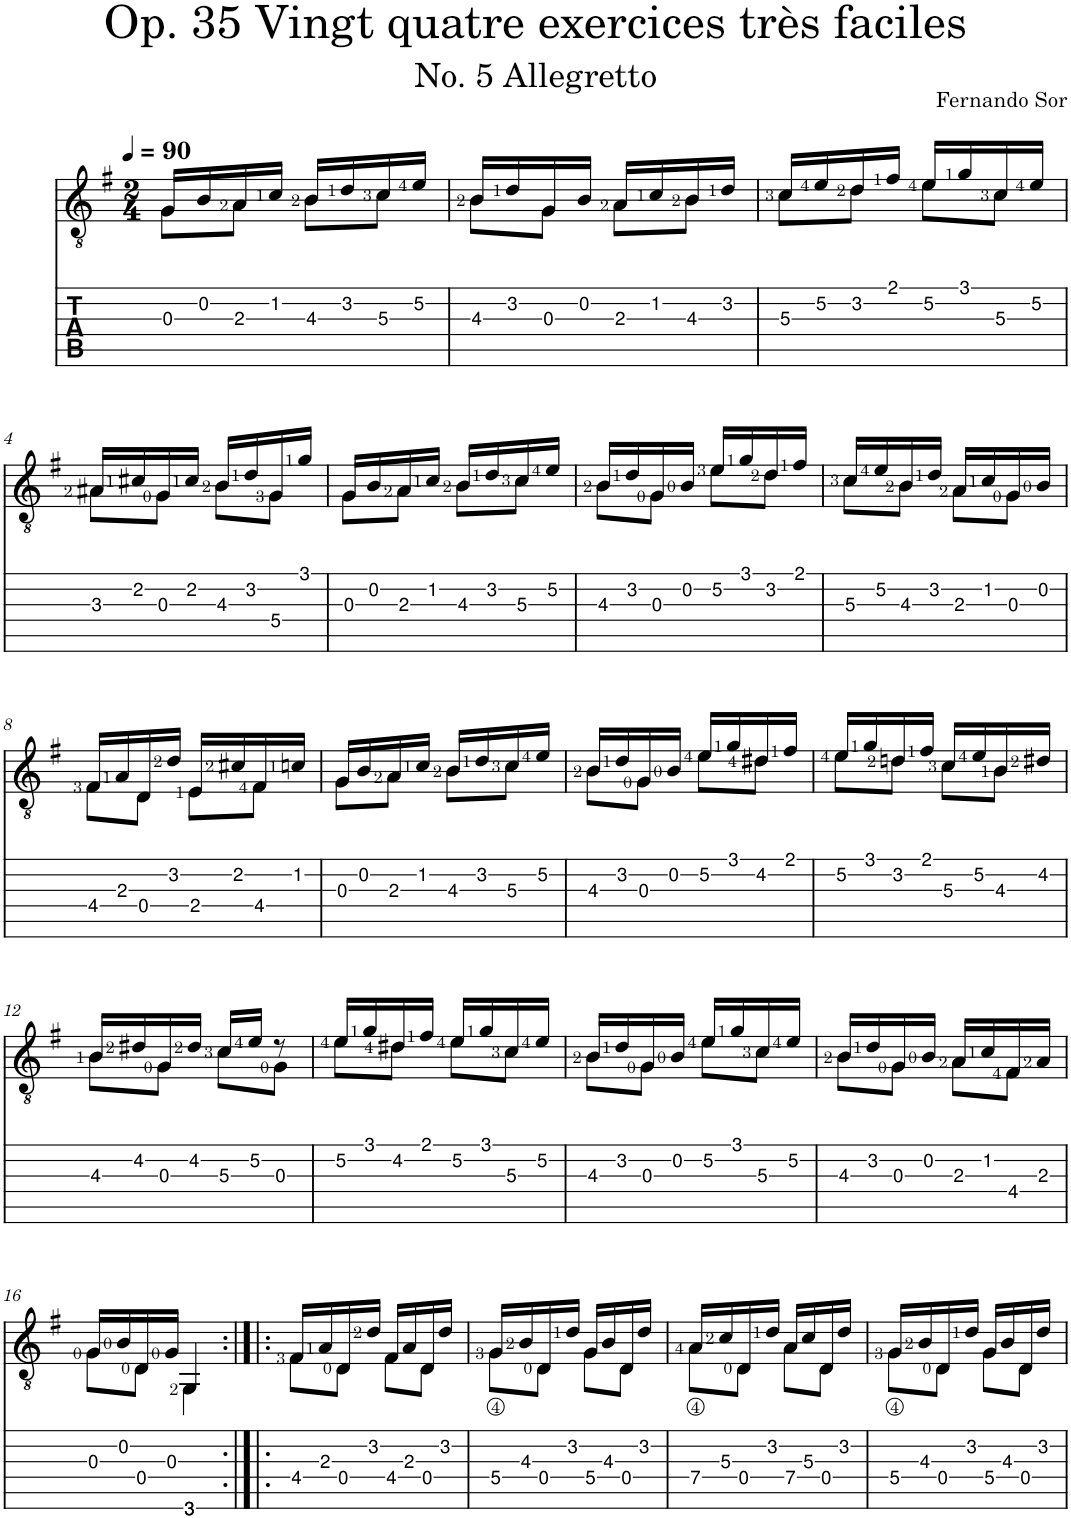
**kern	**kern
*part1	*part1
*staff2	*staff1
*I"Classical Guitar	*
*stria6	*
*	*clefGv2
*k[f#]	*k[f#]
*G:	*G:
*M2/4	*M2/4
*MM90	*MM90
=1	=1
*^	*^
16GLL	8GL	16G/LL	8G\L
16BJ	.	16B/	.
16AL	8AJ	16A/	8A\J
16cJJ	.	16c/JJ	.
16BLL	8BL	16B/LL	8B\L
16dJ	.	16d/	.
16cL	8cJ	16c/	8c\J
16eJJ	.	16e/JJ	.
=2	=2	=2	=2
16BLL	8BL	16B/LL	8B\L
16dJ	.	16d/	.
16GL	8GJ	16G/	8G\J
16BJJ	.	16B/JJ	.
16ALL	8AL	16A/LL	8A\L
16cJ	.	16c/	.
16BL	8BJ	16B/	8B\J
16dJJ	.	16d/JJ	.
=3	=3	=3	=3
16cLL	8cL	16c/LL	8c\L
16eJ	.	16e/	.
16dL	8dJ	16d/	8d\J
16f#JJ	.	16f#/JJ	.
16eLL	8eL	16e/LL	8e\L
16gJ	.	16g/	.
16cL	8cJ	16c/	8c\J
16eJJ	.	16e/JJ	.
!!LO:LB:g=z	!!
=4	=4	=4	=4
16A#XLL	8A#L	16A#X/LL	8A#\L
16c#XJ	.	16c#X/	.
16GL	8GJ	16G/	8G\J
16c#JJ	.	16c#/JJ	.
16BLL	8BL	16B/LL	8B\L
16dJ	.	16d/	.
16GL	8GJ	16G/	8G\J
16gJJ	.	16g/JJ	.
=5	=5	=5	=5
16GLL	8GL	16G/LL	8G\L
16BJ	.	16B/	.
16AL	8AJ	16A/	8A\J
16cJJ	.	16c/JJ	.
16BLL	8BL	16B/LL	8B\L
16dJ	.	16d/	.
16cL	8cJ	16c/	8c\J
16eJJ	.	16e/JJ	.
=6	=6	=6	=6
16BLL	8BL	16B/LL	8B\L
16dJ	.	16d/	.
16GL	8GJ	16G/	8G\J
16BJJ	.	16B/JJ	.
16eLL	8eL	16e/LL	8e\L
16gJ	.	16g/	.
16dL	8dJ	16d/	8d\J
16f#JJ	.	16f#/JJ	.
=7	=7	=7	=7
16cLL	8cL	16c/LL	8c\L
16eJ	.	16e/	.
16BL	8BJ	16B/	8B\J
16dJJ	.	16d/JJ	.
16ALL	8AL	16A/LL	8A\L
16cJ	.	16c/	.
16GL	8GJ	16G/	8G\J
16BJJ	.	16B/JJ	.
!!LO:LB:g=z	!!
=8	=8	=8	=8
16F#LL	8F#L	16F#/LL	8F#\L
16AJ	.	16A/	.
16DL	8DJ	16D/	8D\J
16dJJ	.	16d/JJ	.
16ELL	8EL	16E/LL	8E\L
16c#XJ	.	16c#X/	.
16F#L	8F#J	16F#/	8F#\J
16cnJJ	.	16cn/JJ	.
=9	=9	=9	=9
16GLL	8GL	16G/LL	8G\L
16BJ	.	16B/	.
16AL	8AJ	16A/	8A\J
16cJJ	.	16c/JJ	.
16BLL	8BL	16B/LL	8B\L
16dJ	.	16d/	.
16cL	8cJ	16c/	8c\J
16eJJ	.	16e/JJ	.
=10	=10	=10	=10
16BLL	8BL	16B/LL	8B\L
16dJ	.	16d/	.
16GL	8GJ	16G/	8G\J
16BJJ	.	16B/JJ	.
16eLL	8eL	16e/LL	8e\L
16gJ	.	16g/	.
16d#XL	8d#J	16d#X/	8d#\J
16f#JJ	.	16f#/JJ	.
=11	=11	=11	=11
16eLL	8eL	16e/LL	8e\L
16gJ	.	16g/	.
16dnL	8dJ	16dn/	8d\J
16f#JJ	.	16f#/JJ	.
16cLL	8cL	16c/LL	8c\L
16eJ	.	16e/	.
16BL	8BJ	16B/	8B\J
16d#XJJ	.	16d#X/JJ	.
!!LO:LB:g=z	!!
=12	=12	=12	=12
16BLL	8BL	16B/LL	8B\L
16d#XJ	.	16d#X/	.
16GL	8GJ	16G/	8G\J
16d#JJ	.	16d#/JJ	.
16cLL	8cL	16c/LL	8c\L
16eJJ	.	16e/JJ	.
8r	8GJ	8r	8G\J
=13	=13	=13	=13
16eLL	8eL	16e/LL	8e\L
16gJ	.	16g/	.
16d#XL	8d#J	16d#X/	8d#\J
16f#JJ	.	16f#/JJ	.
16eLL	8eL	16e/LL	8e\L
16gJ	.	16g/	.
16cL	8cJ	16c/	8c\J
16eJJ	.	16e/JJ	.
=14	=14	=14	=14
16BLL	8BL	16B/LL	8B\L
16dJ	.	16d/	.
16GL	8GJ	16G/	8G\J
16BJJ	.	16B/JJ	.
16eLL	8eL	16e/LL	8e\L
16gJ	.	16g/	.
16cL	8cJ	16c/	8c\J
16eJJ	.	16e/JJ	.
=15	=15	=15	=15
16BLL	8BL	16B/LL	8B\L
16dJ	.	16d/	.
16GL	8GJ	16G/	8G\J
16BJJ	.	16B/JJ	.
16ALL	8AL	16A/LL	8A\L
16cJ	.	16c/	.
16F#L	8F#J	16F#/	8F#\J
16AJJ	.	16A/JJ	.
!!LO:LB:g=z	!!
=16	=16	=16	=16
16GLL	8GL	16G/LL	8G\L
16BJ	.	16B/	.
16DL	8DJ	16D/	8D\J
16GJJ	.	16G/JJ	.
4GG	4GG	4GG/	4GG\
=17:|!|:	=17:|!|:	=17:|!|:	=17:|!|:
16F#LL	8F#L	16F#/LL	8F#\L
16AJ	.	16A/	.
16DL	8DJ	16D/	8D\J
16dJJ	.	16d/JJ	.
16F#LL	8F#L	16F#/LL	8F#\L
16AJ	.	16A/	.
16DL	8DJ	16D/	8D\J
16dJJ	.	16d/JJ	.
=18	=18	=18	=18
16G<LL	8GL	16G</LL	8G\L
16BJ	.	16B/	.
16DL	8DJ	16D/	8D\J
16dJJ	.	16d/JJ	.
16GLL	8GL	16G/LL	8G\L
16BJ	.	16B/	.
16DL	8DJ	16D/	8D\J
16dJJ	.	16d/JJ	.
=19	=19	=19	=19
16A<LL	8AL	16A</LL	8A\L
16cJ	.	16c/	.
16DL	8DJ	16D/	8D\J
16dJJ	.	16d/JJ	.
16ALL	8AL	16A/LL	8A\L
16cJ	.	16c/	.
16DL	8DJ	16D/	8D\J
16dJJ	.	16d/JJ	.
=20	=20	=20	=20
16G<LL	8GL	16G</LL	8G\L
16BJ	.	16B/	.
16DL	8DJ	16D/	8D\J
16dJJ	.	16d/JJ	.
16GLL	8GL	16G/LL	8G\L
16BJ	.	16B/	.
16DL	8DJ	16D/	8D\J
16dJJ	.	16d/JJ	.
*v	*v	*	*
*	*v	*v
=	=
*-	*-
